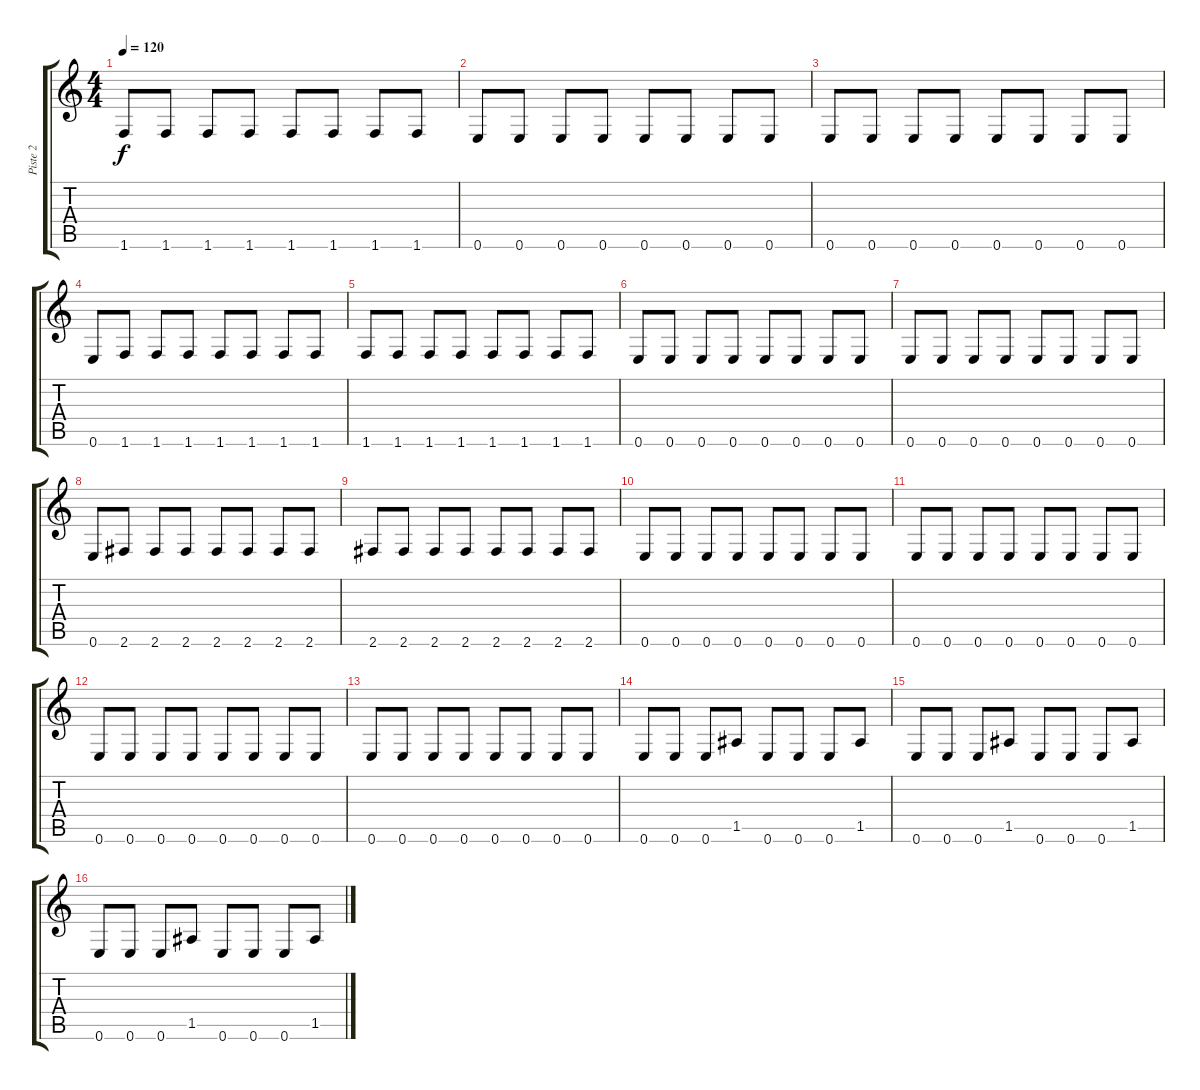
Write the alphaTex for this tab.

\track ("Piste 2" "Piste 2") {instrument electricbasspick}
\staff {score tabs}
\tuning (E4 B3 G3 D3 A2 E2) {hide}
\ts (4 4)
\tempo 120
\clef g2
\ks c
1.6.8{dy f} 1.6.8 1.6.8 1.6.8 1.6.8 1.6.8 1.6.8 1.6.8 |
0.6.8 0.6.8 0.6.8 0.6.8 0.6.8 0.6.8 0.6.8 0.6.8 |
0.6.8 0.6.8 0.6.8 0.6.8 0.6.8 0.6.8 0.6.8 0.6.8 |
0.6.8 1.6.8 1.6.8 1.6.8 1.6.8 1.6.8 1.6.8 1.6.8 |
1.6.8 1.6.8 1.6.8 1.6.8 1.6.8 1.6.8 1.6.8 1.6.8 |
0.6.8 0.6.8 0.6.8 0.6.8 0.6.8 0.6.8 0.6.8 0.6.8 |
0.6.8 0.6.8 0.6.8 0.6.8 0.6.8 0.6.8 0.6.8 0.6.8 |
0.6.8 2.6.8 2.6.8 2.6.8 2.6.8 2.6.8 2.6.8 2.6.8 |
2.6.8 2.6.8 2.6.8 2.6.8 2.6.8 2.6.8 2.6.8 2.6.8 |
0.6.8 0.6.8 0.6.8 0.6.8 0.6.8 0.6.8 0.6.8 0.6.8 |
0.6.8 0.6.8 0.6.8 0.6.8 0.6.8 0.6.8 0.6.8 0.6.8 |
0.6.8 0.6.8 0.6.8 0.6.8 0.6.8 0.6.8 0.6.8 0.6.8 |
0.6.8 0.6.8 0.6.8 0.6.8 0.6.8 0.6.8 0.6.8 0.6.8 |
0.6.8 0.6.8 0.6.8 1.5.8 0.6.8 0.6.8 0.6.8 1.5.8 |
0.6.8 0.6.8 0.6.8 1.5.8 0.6.8 0.6.8 0.6.8 1.5.8 |
0.6.8 0.6.8 0.6.8 1.5.8 0.6.8 0.6.8 0.6.8 1.5.8
